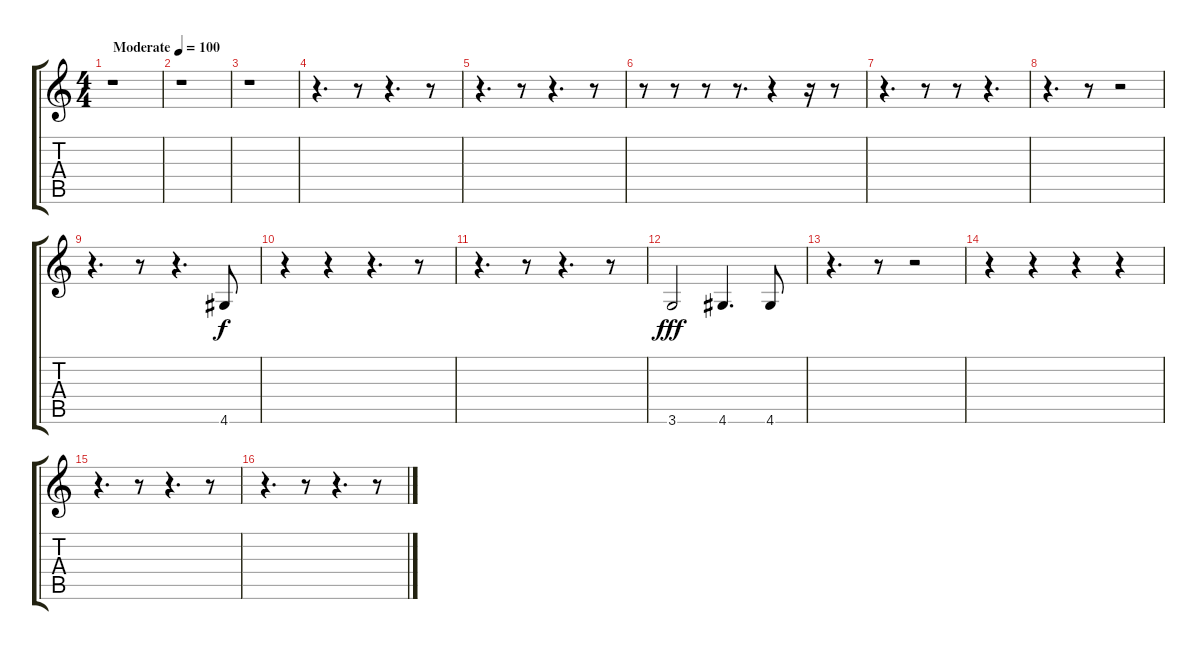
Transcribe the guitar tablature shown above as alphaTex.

\track "" {instrument fretlessbass}
\staff {score tabs}
\tuning (E4 B3 G3 D3 A2 E2) {hide}
\ts (4 4)
\tempo (100 "Moderate")
\clef g2
\ks c
r.1{dy f instrument fretlessbass} |
r.1 |
r.1 |
r.4{d balance 8} r.8 r.4{d} r.8 |
r.4{d} r.8 r.4{d} r.8 |
r.8 r.8 r.8 r.8{d} r.4 r.16 r.8 |
r.4{d} r.8 r.8 r.4{d} |
r.4{d} r.8 r.2 |
r.4{d} r.8 r.4{d} 4.6.8 |
r.4 r.4 r.4{d} r.8 |
r.4{d} r.8 r.4{d} r.8 |
3.6.2{dy fff} 4.6.4{d} 4.6.8 |
r.4{d} r.8 r.2 |
r.4 r.4 r.4 r.4 |
r.4{d} r.8 r.4{d} r.8 |
r.4{d} r.8 r.4{d} r.8
